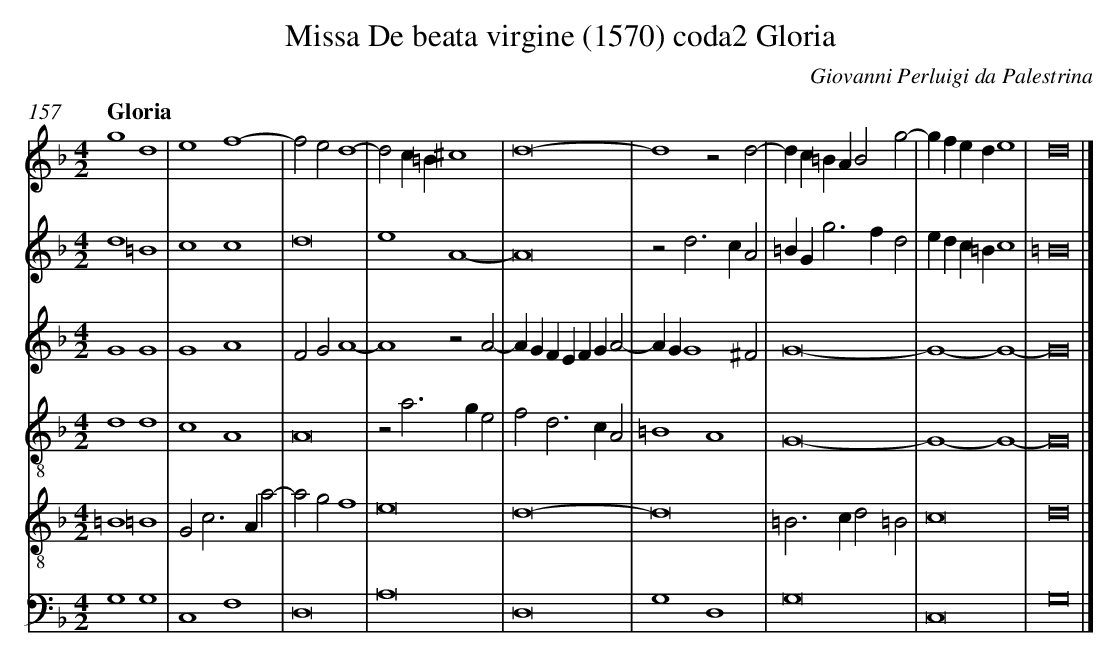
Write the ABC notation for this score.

X:1
T: Missa De beata virgine (1570) coda2 Gloria
C: Giovanni Perluigi da Palestrina
L: 1/4
M: 4/2
Q: "Gloria"
V: 1 clef=treble
V: 2 clef=treble
V: 3 clef=treble
V: 4 clef=treble-8
V: 5 clef=treble-8
V: 6 clef=bass
K: F
[V:1] g4d4 |
[V:2] d4=B4 |
[V:3] G4G4 |
[V:4] d4d4 |
[V:5] =B4=B4 |
[V:6] G,4G,4 |
[V:1] e4f4- |
[V:2] c4c4 |
[V:3] G4A4 |
[V:4] c4A4 |
[V:5] G2c2>A2a2- |
[V:6] C,4F,4 |
[V:1] f2e2d4- |
[V:2] d8 |
[V:3] F2G2A4- |
[V:4] A8 |
[V:5] a2g2f4 |
[V:6] D,8 |
[V:1] d2c=B^c4 |
[V:2] e4A4- |
[V:3] A4z2A2- |
[V:4] z2a2>g2e2 |
[V:5] e8 |
[V:6] A,8 |
[V:1] d8- |
[V:2] A8 |
[V:3] AGFEFGA2- |
[V:4] f2d2>c2A2 |
[V:5] d8- |
[V:6] D,8 |
[V:1] d4z2d2- |
[V:2] z2d2>c2A2 |
[V:3] AGG4^F2 |
[V:4] =B4A4 |
[V:5] d8 |
[V:6] G,4D,4 |
[V:1] dc=BAB2g2- |
[V:2] =BG2<g2fd2 |
[V:3] G8- |
[V:4] G8- |
[V:5] =B2>c2d2=B2 |
[V:6] G,8 |
[V:1] gfede4 |
[V:2] edc=Bc4 |
[V:3] G4-G4- |
[V:4] G4-G4- |
[V:5] c8 |
[V:6] C,8 |
[V:1] d8 |]
[V:2] =B8 |]
[V:3] G8 |]
[V:4] G8 |]
[V:5] d8 |]
[V:6] G,8 |]
